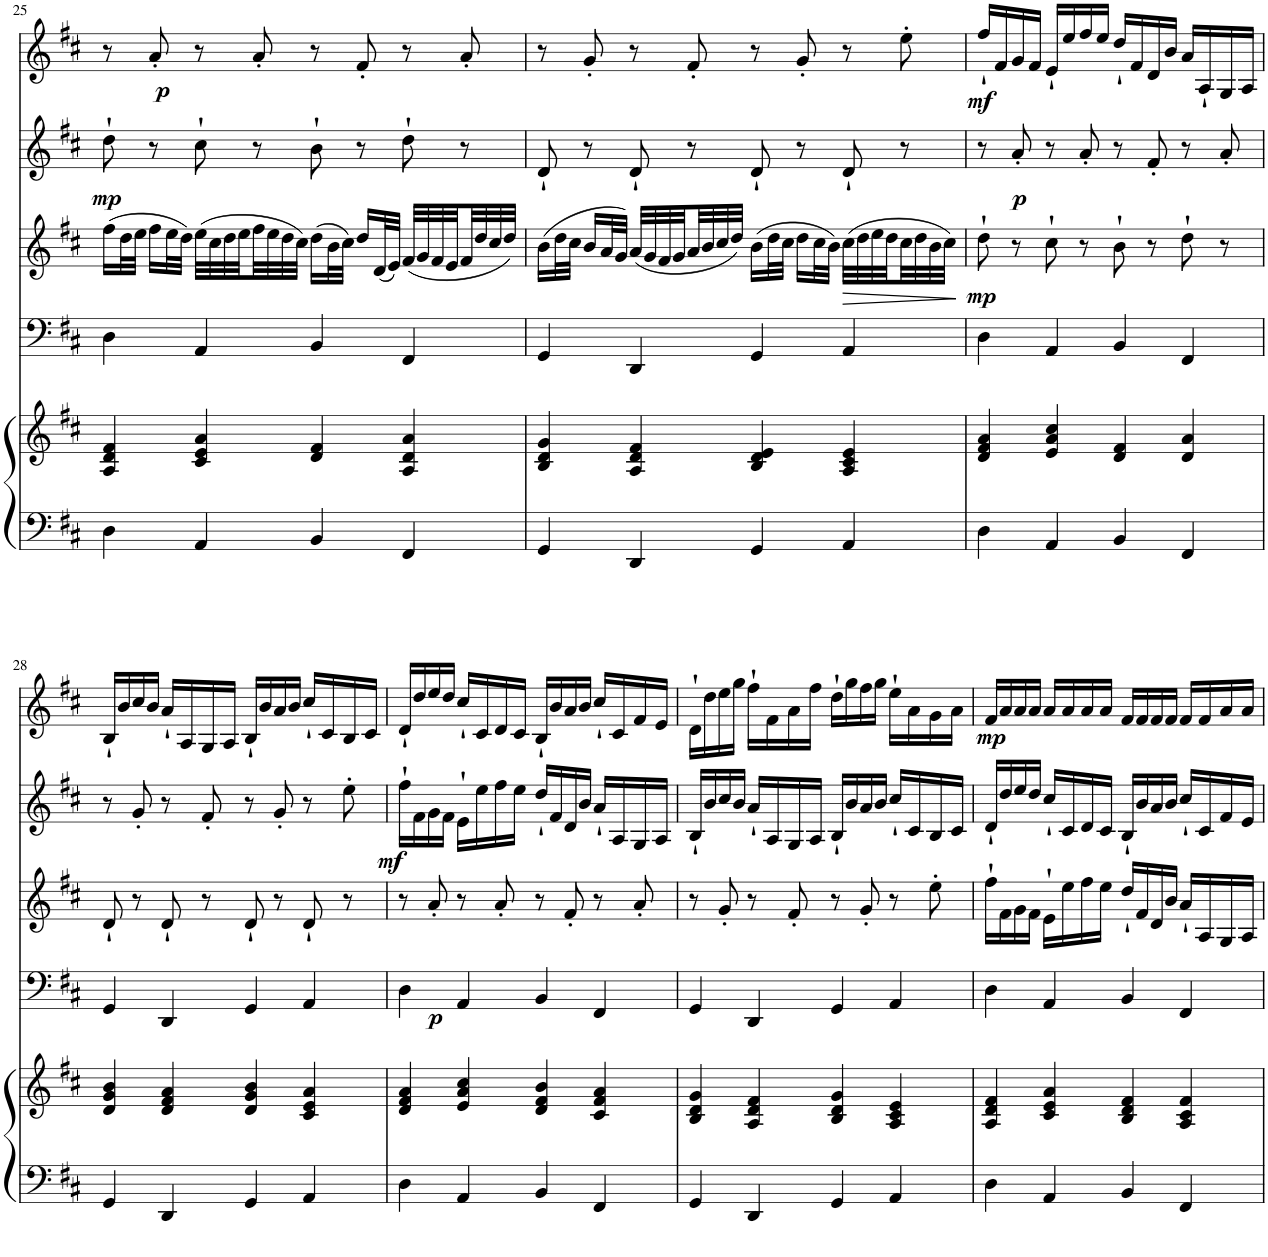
**kern	**kern	**kern	**dynam	**kern	**dynam	**kern	**dynam	**kern	**dynam
*part5	*part5	*part4	*part4	*part3	*part3	*part2	*part2	*part1	*part1
*staff6	*staff5	*staff4	*staff4	*staff3	*staff3	*staff2	*staff2	*staff1	*staff1
*I"Piano	*	*I"Violoncello	*	*I"Violin	*	*I"Violin	*	*I"Violin	*
*I'Pno	*	*I'Vc	*	*I'Vln	*	*I'Vln	*	*I'Vln	*
!!LO:PB:g=z
*clefF4	*clefG2	*clefF4	*	*clefG2	*	*clefG2	*	*clefG2	*
*k[f#c#]	*k[f#c#]	*k[f#c#]	*	*k[f#c#]	*	*k[f#c#]	*	*k[f#c#]	*
*M4/4	*M4/4	*M4/4	*	*M4/4	*	*M4/4	*	*M4/4	*
*met(c)	*met(c)	*met(c)	*	*met(c)	*	*met(c)	*	*met(c)	*
=25	=25	=25	=25	=25	=25	=25	=25	=25	=25
!	!	!	!	!	!	!	!LO:DY:b	!	!
4D\	4A/ 4d/ 4f#/	4D\	.	(16ff#\LL	.	8dd`\	mp	8r	.
.	.	.	.	32dd\L	.	.	.	.	.
.	.	.	.	32ee\JJJ	.	.	.	.	.
!	!	!	!	!	!	!	!	!	!LO:DY:b
.	.	.	.	16ff#\LL	.	8r	.	8a'/	p
.	.	.	.	32ee\L	.	.	.	.	.
.	.	.	.	32dd\JJJ)	.	.	.	.	.
4AA/	4c#/ 4e/ 4a/	4AA/	.	(32ee\LLL	.	8cc#`\	.	8r	.
.	.	.	.	32cc#\	.	.	.	.	.
.	.	.	.	32dd\	.	.	.	.	.
.	.	.	.	32ee\	.	.	.	.	.
.	.	.	.	32ff#\	.	8r	.	8a'/	.
.	.	.	.	32ee\	.	.	.	.	.
.	.	.	.	32dd\	.	.	.	.	.
.	.	.	.	32cc#\JJJ)	.	.	.	.	.
4BB/	4d/ 4f#/	4BB/	.	(16dd\LL	.	8b`\	.	8r	.
.	.	.	.	32b\L	.	.	.	.	.
.	.	.	.	32cc#\JJJ)	.	.	.	.	.
.	.	.	.	16dd/LL	.	8r	.	8f#'/	.
.	.	.	.	(32d/L	.	.	.	.	.
.	.	.	.	32e/JJJ)	.	.	.	.	.
4FF#/	4A/ 4d/ 4a/	4FF#/	.	(32f#/LLL	.	8dd`\	.	8r	.
.	.	.	.	32g/	.	.	.	.	.
.	.	.	.	32f#/	.	.	.	.	.
.	.	.	.	32e/	.	.	.	.	.
.	.	.	.	32f#/	.	8r	.	8a'/	.
.	.	.	.	32dd/	.	.	.	.	.
.	.	.	.	32cc#/	.	.	.	.	.
.	.	.	.	32dd/JJJ)	.	.	.	.	.
=26	=26	=26	=26	=26	=26	=26	=26	=26	=26
4GG/	4B/ 4d/ 4g/	4GG/	.	(16b\LL	.	8d`/	.	8r	.
.	.	.	.	32dd\L	.	.	.	.	.
.	.	.	.	32cc#\JJJ	.	.	.	.	.
.	.	.	.	16b/LL	.	8r	.	8g'/	.
.	.	.	.	32a/L	.	.	.	.	.
.	.	.	.	32g/JJJ)	.	.	.	.	.
4DD/	4A/ 4d/ 4f#/	4DD/	.	(32a/LLL	.	8d`/	.	8r	.
.	.	.	.	32g/	.	.	.	.	.
.	.	.	.	32f#/	.	.	.	.	.
.	.	.	.	32g/	.	.	.	.	.
.	.	.	.	32a/	.	8r	.	8f#'/	.
.	.	.	.	32b/	.	.	.	.	.
.	.	.	.	32cc#/	.	.	.	.	.
.	.	.	.	32dd/JJJ)	.	.	.	.	.
4GG/	4B/ 4d/ 4e/	4GG/	.	(16b\LL	.	8d`/	.	8r	.
.	.	.	.	32dd\L	.	.	.	.	.
.	.	.	.	32cc#\JJJ	.	.	.	.	.
.	.	.	.	16dd\LL	.	8r	.	8g'/	.
.	.	.	.	32cc#\L	.	.	.	.	.
.	.	.	.	32b\JJJ)	.	.	.	.	.
!	!	!	!	!	!LO:HP:b	!	!	!	!
4AA/	4A/ 4c#/ 4e/	4AA/	.	(32cc#\LLL	>	8d`/	.	8r	.
.	.	.	.	32dd\	.	.	.	.	.
.	.	.	.	32ee\	.	.	.	.	.
.	.	.	.	32dd\	.	.	.	.	.
.	.	.	.	32cc#\	.	8r	.	8ee'\	.
.	.	.	.	32dd\	.	.	.	.	.
.	.	.	.	32b\	.	.	.	.	.
.	.	.	.	32cc#\JJJ)	.	.	.	.	.
.	.	.	.	.	]	.	.	.	.
=27	=27	=27	=27	=27	=27	=27	=27	=27	=27
!	!	!	!	!	!LO:DY:b	!	!	!	!LO:DY:b
4D\	4d/ 4f#/ 4a/	4D\	.	8dd`\	mp	8r	.	16ff#`/LL	mf
.	.	.	.	.	.	.	.	16f#/	.
!	!	!	!	!	!	!	!LO:DY:b	!	!
.	.	.	.	8r	.	8a'/	p	16g/	.
.	.	.	.	.	.	.	.	16f#/JJ	.
4AA/	4e/ 4a/ 4cc#/	4AA/	.	8cc#`\	.	8r	.	16e`/LL	.
.	.	.	.	.	.	.	.	16ee/	.
.	.	.	.	8r	.	8a'/	.	16ff#/	.
.	.	.	.	.	.	.	.	16ee/JJ	.
4BB/	4d/ 4f#/	4BB/	.	8b`\	.	8r	.	16dd`/LL	.
.	.	.	.	.	.	.	.	16f#/	.
.	.	.	.	8r	.	8f#'/	.	16d/	.
.	.	.	.	.	.	.	.	16b/JJ	.
4FF#/	4d/ 4a/	4FF#/	.	8dd`\	.	8r	.	16a/LL	.
.	.	.	.	.	.	.	.	16A`/	.
.	.	.	.	8r	.	8a'/	.	16G/	.
.	.	.	.	.	.	.	.	16A/JJ	.
!!LO:LB:g=z
=28	=28	=28	=28	=28	=28	=28	=28	=28	=28
4GG/	4d/ 4g/ 4b/	4GG/	.	8d`/	.	8r	.	16B`/LL	.
.	.	.	.	.	.	.	.	16b/	.
.	.	.	.	8r	.	8g'/	.	16cc#/	.
.	.	.	.	.	.	.	.	16b/JJ	.
4DD/	4d/ 4f#/ 4a/	4DD/	.	8d`/	.	8r	.	16a`/LL	.
.	.	.	.	.	.	.	.	16A/	.
.	.	.	.	8r	.	8f#'/	.	16G/	.
.	.	.	.	.	.	.	.	16A/JJ	.
4GG/	4d/ 4g/ 4b/	4GG/	.	8d`/	.	8r	.	16B`/LL	.
.	.	.	.	.	.	.	.	16b/	.
.	.	.	.	8r	.	8g'/	.	16a/	.
.	.	.	.	.	.	.	.	16b/JJ	.
4AA/	4c#/ 4e/ 4a/	4AA/	.	8d`/	.	8r	.	16cc#`/LL	.
.	.	.	.	.	.	.	.	16c#/	.
.	.	.	.	8r	.	8ee'\	.	16B/	.
.	.	.	.	.	.	.	.	16c#/JJ	.
=29	=29	=29	=29	=29	=29	=29	=29	=29	=29
!	!	!	!LO:DY:b	!	!	!	!LO:DY:b	!	!
4D\	4d/ 4f#/ 4a/	4D\	p	8r	.	16ff#`\LL	mf	16d`/LL	.
.	.	.	.	.	.	16f#\	.	16dd/	.
.	.	.	.	8a'/	.	16g\	.	16ee/	.
.	.	.	.	.	.	16f#\JJ	.	16dd/JJ	.
4AA/	4e/ 4a/ 4cc#/	4AA/	.	8r	.	16e`\LL	.	16cc#`/LL	.
.	.	.	.	.	.	16ee\	.	16c#/	.
.	.	.	.	8a'/	.	16ff#\	.	16d/	.
.	.	.	.	.	.	16ee\JJ	.	16c#/JJ	.
4BB/	4d/ 4f#/ 4b/	4BB/	.	8r	.	16dd`/LL	.	16B`/LL	.
.	.	.	.	.	.	16f#/	.	16b/	.
.	.	.	.	8f#'/	.	16d/	.	16a/	.
.	.	.	.	.	.	16b/JJ	.	16b/JJ	.
4FF#/	4c#/ 4f#/ 4a/	4FF#/	.	8r	.	16a`/LL	.	16cc#`/LL	.
.	.	.	.	.	.	16A/	.	16c#/	.
.	.	.	.	8a'/	.	16G/	.	16f#/	.
.	.	.	.	.	.	16A/JJ	.	16e/JJ	.
=30	=30	=30	=30	=30	=30	=30	=30	=30	=30
4GG/	4B/ 4d/ 4g/	4GG/	.	8r	.	16B`/LL	.	16d`\LL	.
.	.	.	.	.	.	16b/	.	16dd\	.
.	.	.	.	8g'/	.	16cc#/	.	16ee\	.
.	.	.	.	.	.	16b/JJ	.	16gg\JJ	.
4DD/	4A/ 4d/ 4f#/	4DD/	.	8r	.	16a`/LL	.	16ff#`\LL	.
.	.	.	.	.	.	16A/	.	16f#\	.
.	.	.	.	8f#'/	.	16G/	.	16a\	.
.	.	.	.	.	.	16A/JJ	.	16ff#\JJ	.
4GG/	4B/ 4d/ 4g/	4GG/	.	8r	.	16B`/LL	.	16dd`\LL	.
.	.	.	.	.	.	16b/	.	16gg\	.
.	.	.	.	8g'/	.	16a/	.	16ff#\	.
.	.	.	.	.	.	16b/JJ	.	16gg\JJ	.
4AA/	4A/ 4c#/ 4e/	4AA/	.	8r	.	16cc#`/LL	.	16ee`\LL	.
.	.	.	.	.	.	16c#/	.	16a\	.
.	.	.	.	8ee'\	.	16B/	.	16g\	.
.	.	.	.	.	.	16c#/JJ	.	16a\JJ	.
=31	=31	=31	=31	=31	=31	=31	=31	=31	=31
!	!	!	!	!	!	!	!	!	!LO:DY:b
4D\	4A/ 4d/ 4f#/	4D\	.	16ff#`\LL	.	16d`/LL	.	16f#/LL	mp
.	.	.	.	16f#\	.	16dd/	.	16a/	.
.	.	.	.	16g\	.	16ee/	.	16a/	.
.	.	.	.	16f#\JJ	.	16dd/JJ	.	16a/JJ	.
4AA/	4c#/ 4e/ 4a/	4AA/	.	16e`\LL	.	16cc#`/LL	.	16a/LL	.
.	.	.	.	16ee\	.	16c#/	.	16a/	.
.	.	.	.	16ff#\	.	16d/	.	16a/	.
.	.	.	.	16ee\JJ	.	16c#/JJ	.	16a/JJ	.
4BB/	4B/ 4d/ 4f#/	4BB/	.	16dd`/LL	.	16B`/LL	.	16f#/LL	.
.	.	.	.	16f#/	.	16b/	.	16f#/	.
.	.	.	.	16d/	.	16a/	.	16f#/	.
.	.	.	.	16b/JJ	.	16b/JJ	.	16f#/JJ	.
4FF#/	4A/ 4c#/ 4f#/	4FF#/	.	16a`/LL	.	16cc#`/LL	.	16f#/LL	.
.	.	.	.	16A/	.	16c#/	.	16f#/	.
.	.	.	.	16G/	.	16f#/	.	16a/	.
.	.	.	.	16A/JJ	.	16e/JJ	.	16a/JJ	.
=	=	=	=	=	=	=	=	=	=
*-	*-	*-	*-	*-	*-	*-	*-	*-	*-
